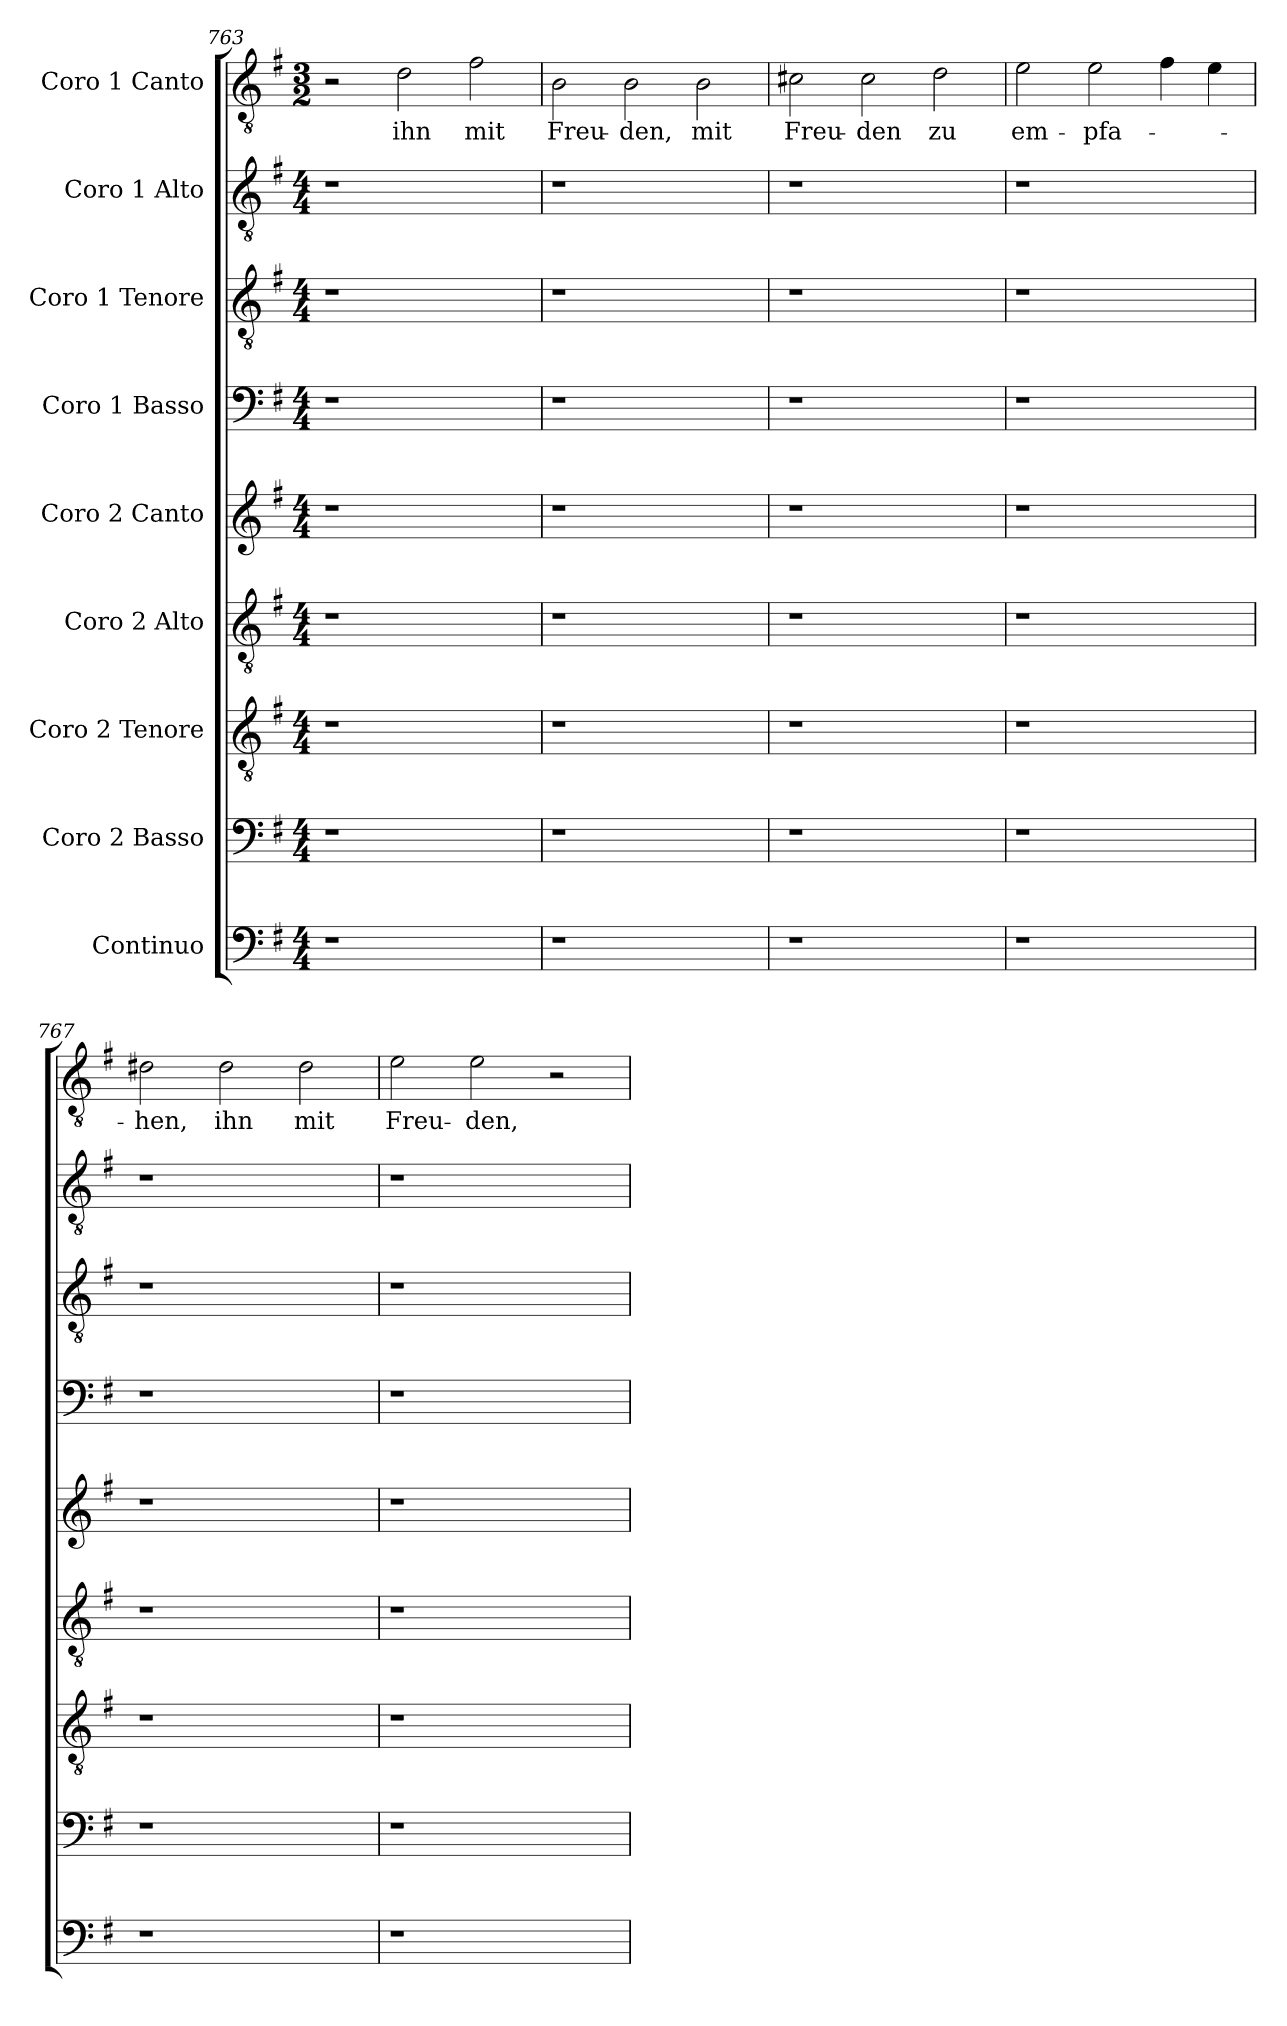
**kern	**kern	**kern	**kern	**kern	**kern	**kern	**kern	**kern	**text
*part9	*part8	*part7	*part6	*part5	*part4	*part3	*part2	*part1	*part1
*staff9	*staff8	*staff7	*staff6	*staff5	*staff4	*staff3	*staff2	*staff1	*staff1
*I"Continuo	*I"Coro 2  Basso	*I"Coro 2  Tenore	*I"Coro 2  Alto	*I"Coro 2  Canto	*I"Coro 1  Basso	*I"Coro 1  Tenore	*I"Coro 1  Alto	*I"Coro 1  Canto	*
*clefF4	*clefF4	*clefGv2	*clefGv2	*clefG2	*clefF4	*clefGv2	*clefGv2	*clefGv2	*
*k[f#]	*k[f#]	*k[f#]	*k[f#]	*k[f#]	*k[f#]	*k[f#]	*k[f#]	*k[f#]	*
*G:	*G:	*G:	*G:	*G:	*G:	*G:	*G:	*G:	*
*M4/4	*M4/4	*M4/4	*M4/4	*M4/4	*M4/4	*M4/4	*M4/4	*M3/2	*
=763	=763	=763	=763	=763	=763	=763	=763	=763	=763
1r	1r	1r	1r	1r	1r	1r	1r	2r	.
!	!	!	!	!	!	!	!	!	!LO:LY:b:cj
.	.	.	.	.	.	.	.	2d\	ihn
!	!	!	!	!	!	!	!	!	!LO:LY:b:cj
2ryy	2ryy	2ryy	2ryy	2ryy	2ryy	2ryy	2ryy	2f#\	mit
=764	=764	=764	=764	=764	=764	=764	=764	=764	=764
!	!	!	!	!	!	!	!	!	!LO:LY:b:cj
1r	1r	1r	1r	1r	1r	1r	1r	2B\	Freu-
!	!	!	!	!	!	!	!	!	!LO:LY:b:cj
.	.	.	.	.	.	.	.	2B\	-den,
!	!	!	!	!	!	!	!	!	!LO:LY:b:cj
2ryy	2ryy	2ryy	2ryy	2ryy	2ryy	2ryy	2ryy	2B\	mit
=765	=765	=765	=765	=765	=765	=765	=765	=765	=765
!	!	!	!	!	!	!	!	!	!LO:LY:b:cj
1r	1r	1r	1r	1r	1r	1r	1r	2c#X\	Freu-
!	!	!	!	!	!	!	!	!	!LO:LY:b:cj
.	.	.	.	.	.	.	.	2c#\	-den
!	!	!	!	!	!	!	!	!	!LO:LY:b:cj
2ryy	2ryy	2ryy	2ryy	2ryy	2ryy	2ryy	2ryy	2d\	zu
!!LO:LB:g=z
=766	=766	=766	=766	=766	=766	=766	=766	=766	=766
!	!	!	!	!	!	!	!	!	!LO:LY:b:cj
1r	1r	1r	1r	1r	1r	1r	1r	2e\	em-
!	!	!	!	!	!	!	!	!	!LO:LY:b:cj
.	.	.	.	.	.	.	.	2e\	-pfa-
2ryy	2ryy	2ryy	2ryy	2ryy	2ryy	2ryy	2ryy	4f#\	.
.	.	.	.	.	.	.	.	4e\	.
=767	=767	=767	=767	=767	=767	=767	=767	=767	=767
!	!	!	!	!	!	!	!	!	!LO:LY:b:cj
1r	1r	1r	1r	1r	1r	1r	1r	2d#X\	-hen,
!	!	!	!	!	!	!	!	!	!LO:LY:b:cj
.	.	.	.	.	.	.	.	2d#\	ihn
!	!	!	!	!	!	!	!	!	!LO:LY:b:cj
2ryy	2ryy	2ryy	2ryy	2ryy	2ryy	2ryy	2ryy	2d#\	mit
=768	=768	=768	=768	=768	=768	=768	=768	=768	=768
!	!	!	!	!	!	!	!	!	!LO:LY:b
1r	1r	1r	1r	1r	1r	1r	1r	2e\	Freu-
!	!	!	!	!	!	!	!	!	!LO:LY:b:rj
.	.	.	.	.	.	.	.	2e\	-den,
2ryy	2ryy	2ryy	2ryy	2ryy	2ryy	2ryy	2ryy	2r	.
=	=	=	=	=	=	=	=	=	=
*-	*-	*-	*-	*-	*-	*-	*-	*-	*-
